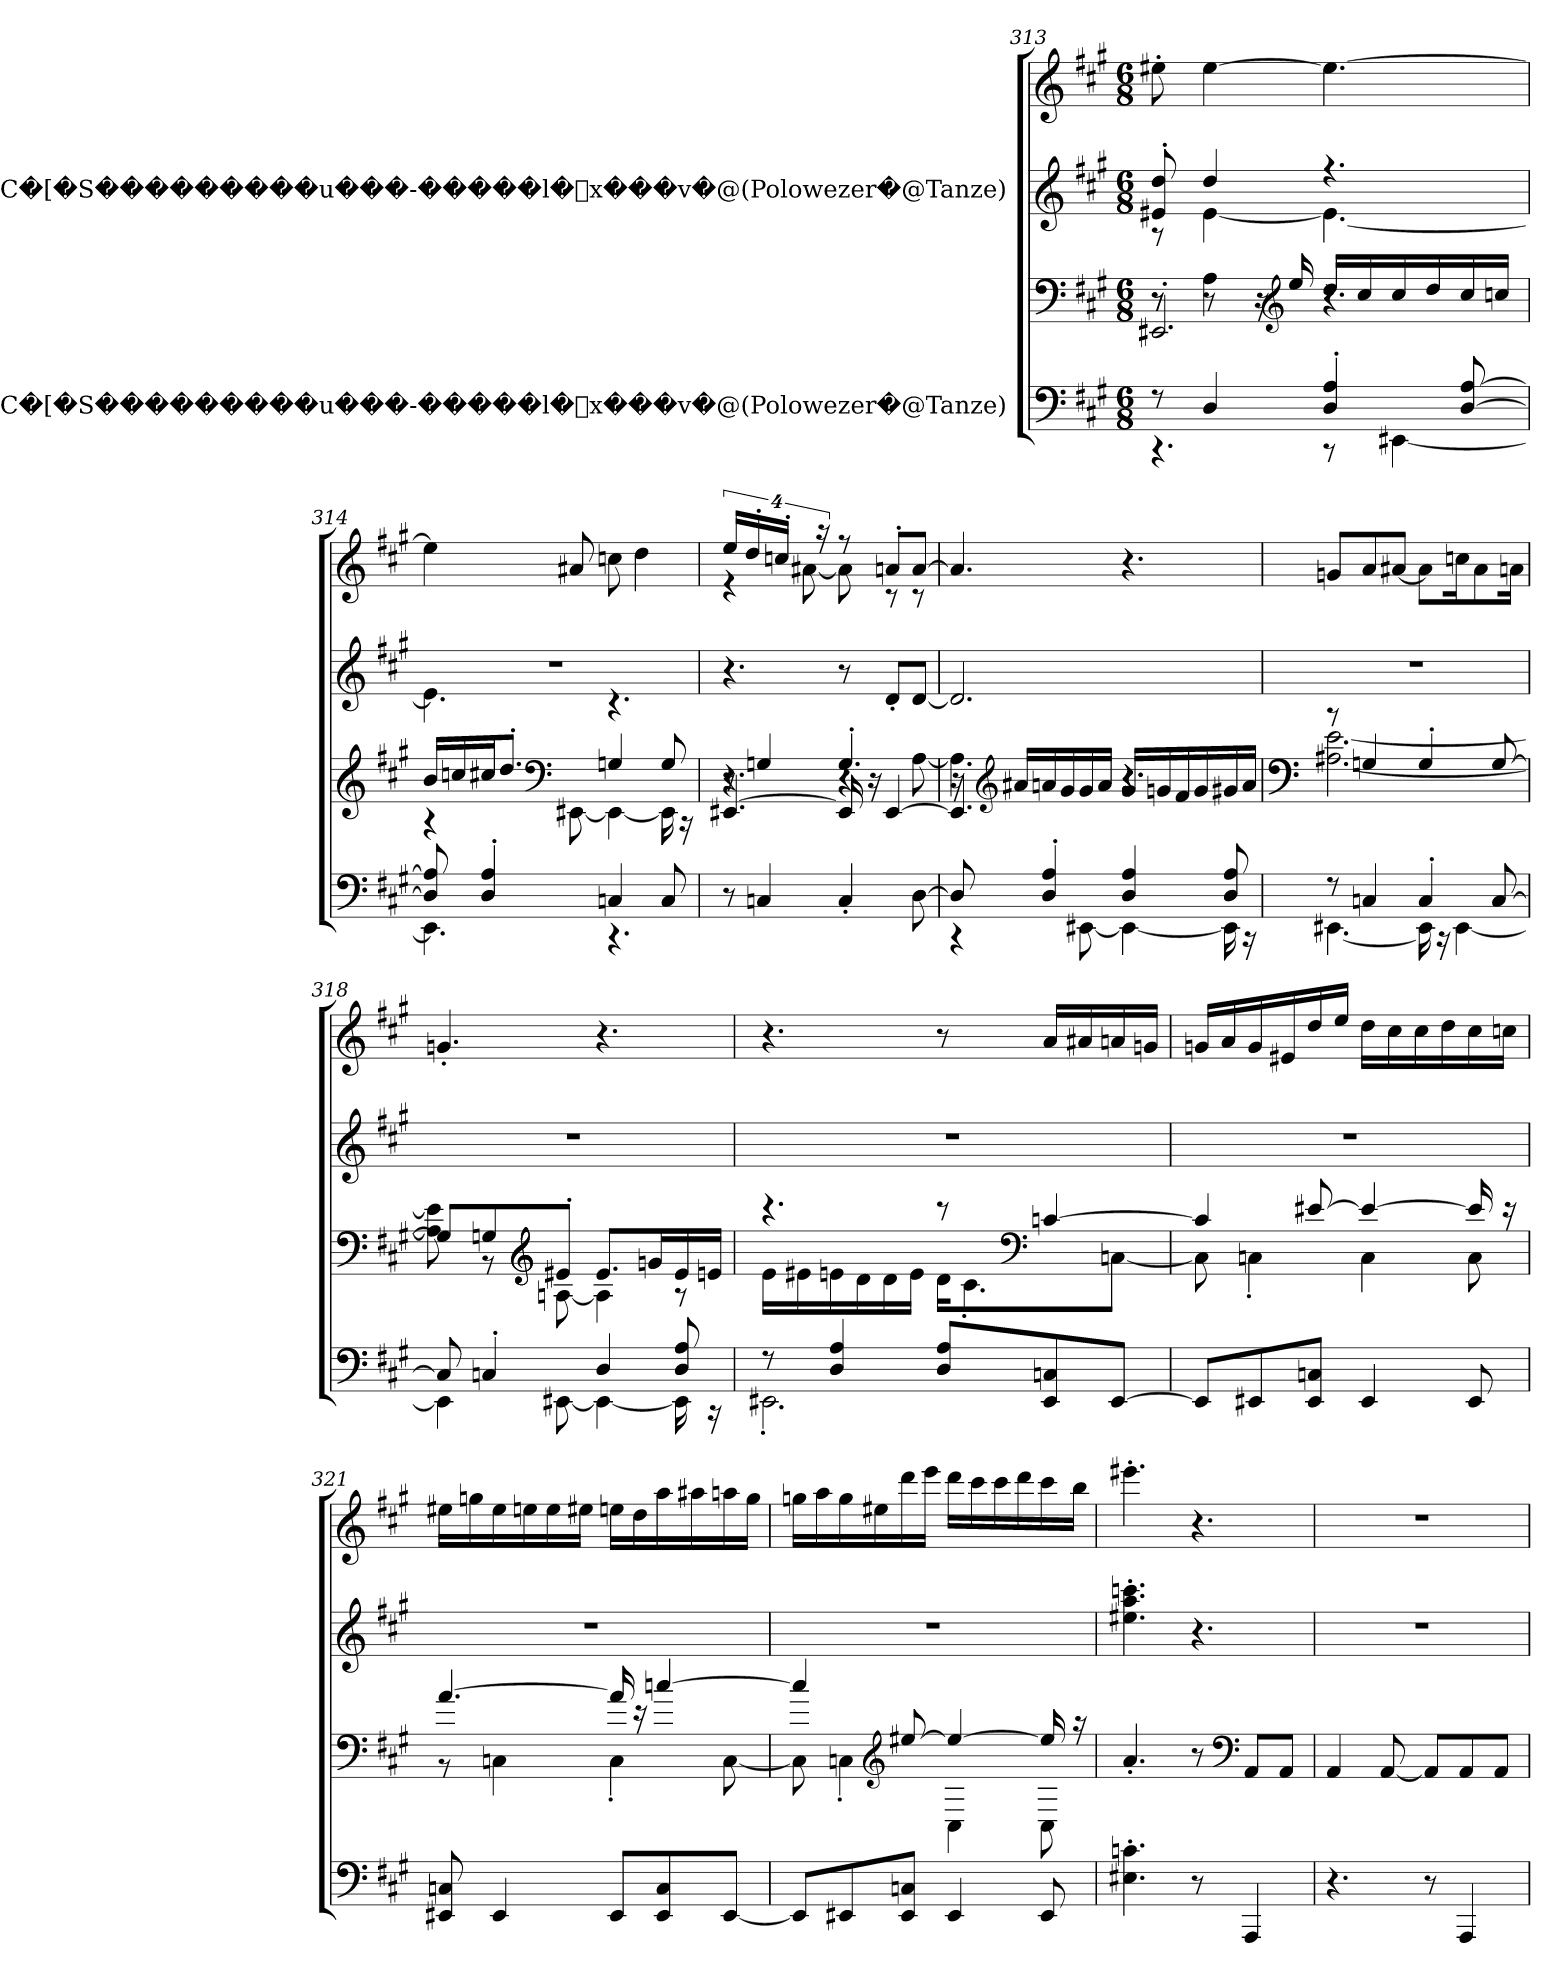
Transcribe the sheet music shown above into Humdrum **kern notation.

**kern	**kern	**kern	**kern
*part2	*part2	*part1	*part1
*staff4	*staff3	*staff2	*staff1
*I"钢琴, �C�[�S���������u���-�����l�ݗx���v�@(Polowezer�@Tanze)	*	*I"钢琴, �C�[�S���������u���-�����l�ݗx���v�@(Polowezer�@Tanze)	*
!!LO:PB:g=z
*clefF4	*clefF4	*clefG2	*clefG2
*k[f#c#g#]	*k[f#c#g#]	*k[f#c#g#]	*k[f#c#g#]
*M6/8	*M6/8	*M6/8	*M6/8
=313	=313	=313	=313
*^	*^	*^	*
*	*	*	*^	*	*	*
8r	4.r	8r	8r	2.EE#X'/	8e#X/' 8dd/'	8r	8ee#X'\
4D/	.	8r	4A\	.	4dd/	[4e#\	[4ee#\
.	.	16r	.	.	.	.	.
*	*	*clefG2	*	*	*	*	*
.	.	16ee/	.	.	.	.	.
4D/' 4A/'	8r	16dd/LL	4.r	.	4.r	4.e#\_	4.ee#\_
.	.	16cc#/	.	.	.	.	.
.	[4EE#X\	16cc#/	.	.	.	.	.
.	.	16dd/	.	.	.	.	.
[8D/ [8A/	.	16cc#/	.	.	.	.	.
.	.	16ccn/JJ	.	.	.	.	.
*	*	*	*v	*v	*	*	*
=314	=314	=314	=314	=314	=314	=314
8D/] 8A/]	4.EE#\]	16b/LL	4r	2.r	4.e#\]	4ee#\]
.	.	16ccn/	.	.	.	.
4D/' 4A/'	.	16cc#X/J	.	.	.	.
.	.	8.dd'/J	.	.	.	.
*	*	*clefF4	*	*	*	*
.	.	.	[8EE#X\	.	.	8a#X/
4Cn/	4.r	4Gn/	4EE#\_	.	4.r	8ccn\
.	.	.	.	.	.	4dd\
8C/	.	8G/	16EE#\]	.	.	.
.	.	.	16r	.	.	.
*v	*v	*	*	*v	*v	*
!!LO:LB:g=z
=315	=315	=315	=315	=315
*	*	*^	*	*^
8r	8r	4.r	[4.EE#X/	4.r	32%3ee/L	4r
.	.	.	.	.	32%3dd'/	.
4Cn/	4Gn/	.	.	.	.	.
.	.	.	.	.	32%3ccn'/J	.
.	.	.	.	.	.	[8a#X\
.	.	.	.	.	32%3r	.
4C'/	4.G'/	4r	16EE#/]	8r	8r	8a#\]
.	.	.	16r	.	.	.
.	.	.	[4EE#/	8d'/L	8an'/L	8r
[8D\	.	[8A\	.	[8d/J	[8a/J	8r
*	*	*	*	*	*v	*v
=316	=316	=316	=316	=316	=316
*^	*	*	*	*	*
8D/]	4r	16r	4.A\]	4.EE#/]	2.d/]	4.a/]
*	*	*clefG2	*	*	*	*
.	.	16a#X/LL	.	.	.	.
4D/' 4A/'	.	16an/	.	.	.	.
.	.	16g#/	.	.	.	.
.	[8EE#X\	16g#/	.	.	.	.
.	.	16a/JJ	.	.	.	.
4D/ 4A/	4EE#\_	16g#/LL	4.r	4.r	.	4.r
.	.	16gn/	.	.	.	.
.	.	16f#/	.	.	.	.
.	.	16g/	.	.	.	.
8D/ 8A/	16EE#\]	16g#X/	.	.	.	.
.	16r	16a/JJ	.	.	.	.
*	*	*v	*v	*v	*	*
!!LO:LB:g=z
=317	=317	=317	=317	=317
*	*	*clefF4	*	*
*	*	*^	*	*
8r	[4.EE#X\	8r	[2.A#X\ [2.e\	2.r	8gn/L
4Cn/	.	4Gn/	.	.	8a/
.	.	.	.	.	[8a#X/J
4C'/	16EE#\]	4G'/	.	.	8a#\L]
.	16r	.	.	.	.
.	[4EE#\	.	.	.	16ccn\K
.	.	.	.	.	8a#\
[8C/	.	[8G/	.	.	.
.	.	.	.	.	16an\Jk
=318	=318	=318	=318	=318	=318
8C/]	4EE#\]	8G/L]	8A#\] 8e\]	2.r	4.gn'/
4Cn'/	.	8Gn/	8r	.	.
*	*	*clefG2	*	*	*
.	[8EE#X\	8e#X'/J	[8An\	.	.
4D/	4EE#\_	8.e#/L	4A\]	.	4.r
.	.	16gn/L	.	.	.
8D/ 8A/	16EE#\]	16e#/	8r	.	.
.	16r	16en/JJ	.	.	.
!!LO:PB:g=z
=319	=319	=319	=319	=319	=319
8r	2.EE#X'\	4.r	16e\LL	2.r	4.r
.	.	.	16e#X\	.	.
4D/ 4A/	.	.	16en\	.	.
.	.	.	16d\	.	.
.	.	.	16d\	.	.
.	.	.	16e\JJ	.	.
8D/ 8A/L	.	8r	16d\KL	.	8r
.	.	.	8.c#'\	.	.
*	*	*clefF4	*	*	*
8EE#/ 8Cn/	.	[4cn/	.	.	16a/LL
.	.	.	.	.	16a#X/
[8EE#/J	.	.	[8Cn\J	.	16an/
.	.	.	.	.	16gn/JJ
*v	*v	*	*	*	*
=320	=320	=320	=320	=320
8EE#/L]	4c/]	8C\]	2.r	16gn/LL
.	.	.	.	16a/
8EE#X/	.	4Cn'\	.	16g/
.	.	.	.	16e#X/
8EE#/ 8Cn/J	[8e#X/	.	.	16dd/
.	.	.	.	16ee/JJ
4EE#/	4e#/_	4C\	.	16dd\LL
.	.	.	.	16cc#\
.	.	.	.	16cc#\
.	.	.	.	16dd\
8EE#/	16e#/]	8C\	.	16cc#\
.	16r	.	.	16ccn\JJ
!!LO:LB:g=z
=321	=321	=321	=321	=321
8EE#X/ 8Cn/	[4.a/	8r	2.r	16ee#X\LL
.	.	.	.	16ggn\
4EE#/	.	4Cn\	.	16ee#\
.	.	.	.	16een\
.	.	.	.	16ee\
.	.	.	.	16ee#X\JJ
8EE#/L	16a/]	4C'\	.	16een\LL
.	16r	.	.	16dd\
8EE#/ 8C/	[4ccn/	.	.	16aa\
.	.	.	.	16aa#X\
[8EE#/J	.	[8C\	.	16aan\
.	.	.	.	16gg\JJ
=322	=322	=322	=322	=322
8EE#/L]	4cc/]	8C\]	2.r	16ggn\LL
.	.	.	.	16aa\
8EE#X/	.	4Cn'\	.	16gg\
.	.	.	.	16ee#X\
*	*clefG2	*	*	*
8EE#/ 8Cn/J	[8ee#X/	.	.	16ddd\
.	.	.	.	16eee\JJ
4EE#/	4ee#/_	4C\	.	16ddd\LL
.	.	.	.	16ccc#\
.	.	.	.	16ccc#\
.	.	.	.	16ddd\
8EE#/	16ee#/]	8C\	.	16ccc#\
.	16r	.	.	16bb\JJ
*	*v	*v	*	*
!!LO:LB:g=z
=323	=323	=323	=323
4.E#X\' 4.cn\'	4.a'/	4.ee#X\' 4.aa\' 4.cccn\'	4.eee#X'\
8r	8r	4.r	4.r
*	*clefF4	*	*
4AAA/	8AA/L	.	.
.	8AA/J	.	.
=324	=324	=324	=324
4.r	4AA/	2.r	2.r
.	[8AA/	.	.
8r	8AA/L]	.	.
4AAA/	8AA/	.	.
.	8AA/J	.	.
=	=	=	=
*-	*-	*-	*-
